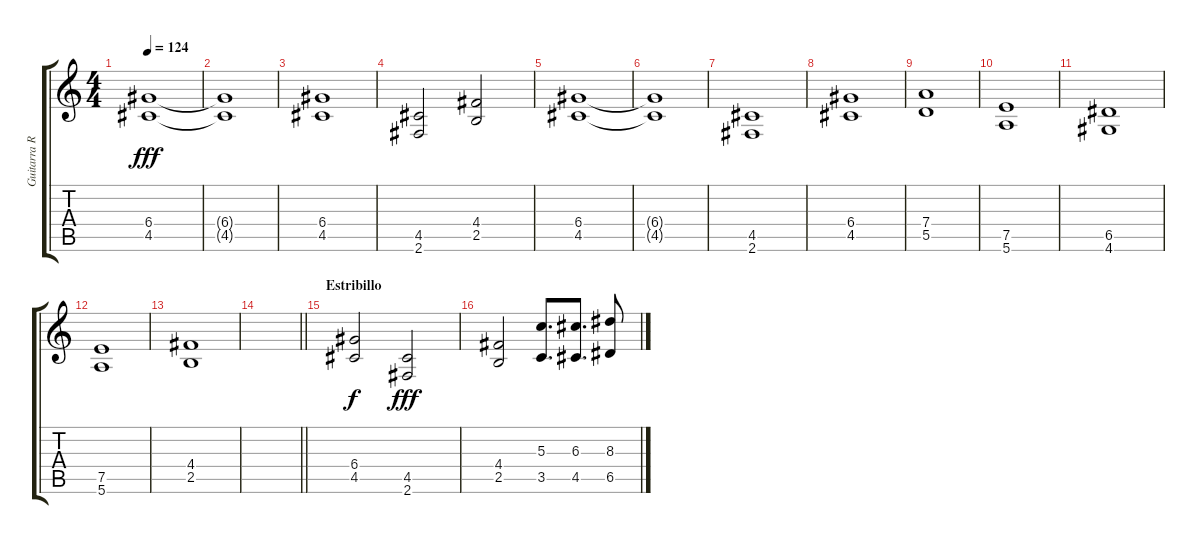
\track ("Guitarra Ritmica" "Guitarra R") {instrument distortionguitar}
\staff {score tabs}
\tuning (E4 B3 G3 D3 A2 E2) {hide}
\ts (4 4)
\tempo 124
\clef g2
\ks c
(6.4 4.5).1{dy fff} |
(6.4{t} 4.5{t}).1 |
(6.4 4.5).1 |
(4.5 2.6).2 (4.4 2.5).2 |
(6.4 4.5).1 |
(6.4{t} 4.5{t}).1 |
(4.5 2.6).1 |
(6.4 4.5).1 |
(7.4 5.5).1 |
(7.5 5.6).1 |
(6.5 4.6).1 |
(7.5 5.6).1 |
(4.4 2.5).1 |
\barLineRight lightlight
|
\section ("" "Estribillo")
(6.4 4.5).2{dy f} (4.5 2.6).2{dy fff} |
(4.4 2.5).2 (5.3 3.5).8{d} (6.3 4.5).8{d} (8.3 6.5).8
